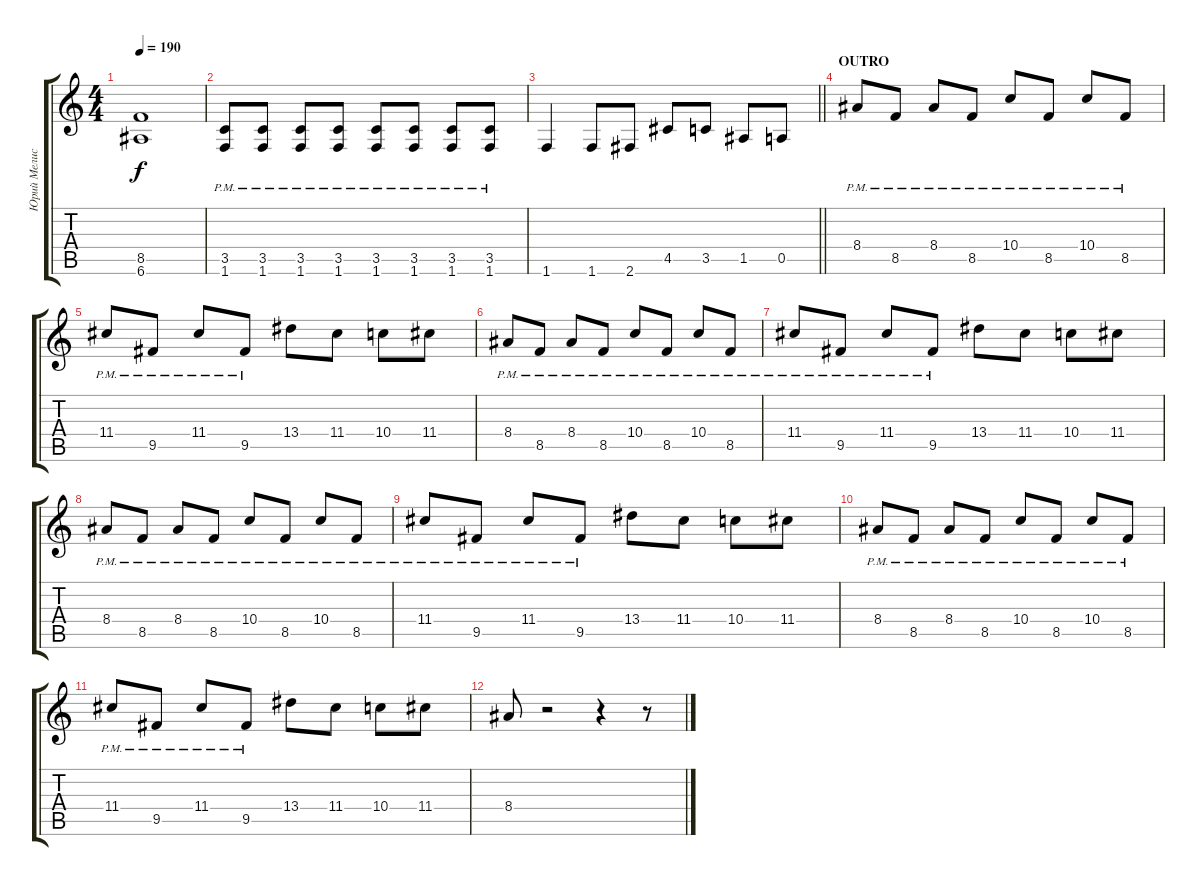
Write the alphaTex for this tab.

\track ("Юрий Мелисов" "Юрий Мелис") {instrument distortionguitar}
\staff {score tabs}
\tuning (E4 B3 G3 D3 A2 E2) {hide}
\ts (4 4)
\tempo 190
\clef g2
\ks c
(8.5 6.6).1{dy f} |
(3.5{pm} 1.6{pm}).8 (3.5{pm} 1.6{pm}).8 (3.5{pm} 1.6{pm}).8 (3.5{pm} 1.6{pm}).8 (3.5{pm} 1.6{pm}).8 (3.5{pm} 1.6{pm}).8 (3.5{pm} 1.6{pm}).8 (3.5{pm} 1.6{pm}).8 |
\barLineRight lightlight
1.6.4 1.6.8 2.6.8 4.5.8 3.5.8 1.5.8 0.5.8 |
\section ("" "OUTRO")
8.4{pm}.8 8.5{pm}.8 8.4{pm}.8 8.5{pm}.8 10.4{pm}.8 8.5{pm}.8 10.4{pm}.8 8.5{pm}.8 |
11.4{pm}.8 9.5{pm}.8 11.4{pm}.8 9.5{pm}.8 13.4.8 11.4.8 10.4.8 11.4.8 |
8.4{pm}.8 8.5{pm}.8 8.4{pm}.8 8.5{pm}.8 10.4{pm}.8 8.5{pm}.8 10.4{pm}.8 8.5{pm}.8 |
11.4{pm}.8 9.5{pm}.8 11.4{pm}.8 9.5{pm}.8 13.4.8 11.4.8 10.4.8 11.4.8 |
8.4{pm}.8 8.5{pm}.8 8.4{pm}.8 8.5{pm}.8 10.4{pm}.8 8.5{pm}.8 10.4{pm}.8 8.5{pm}.8 |
11.4{pm}.8 9.5{pm}.8 11.4{pm}.8 9.5{pm}.8 13.4.8 11.4.8 10.4.8 11.4.8 |
8.4{pm}.8 8.5{pm}.8 8.4{pm}.8 8.5{pm}.8 10.4{pm}.8 8.5{pm}.8 10.4{pm}.8 8.5{pm}.8 |
11.4{pm}.8 9.5{pm}.8 11.4{pm}.8 9.5{pm}.8 13.4.8 11.4.8 10.4.8 11.4.8 |
8.4.8 r.2 r.4 r.8
